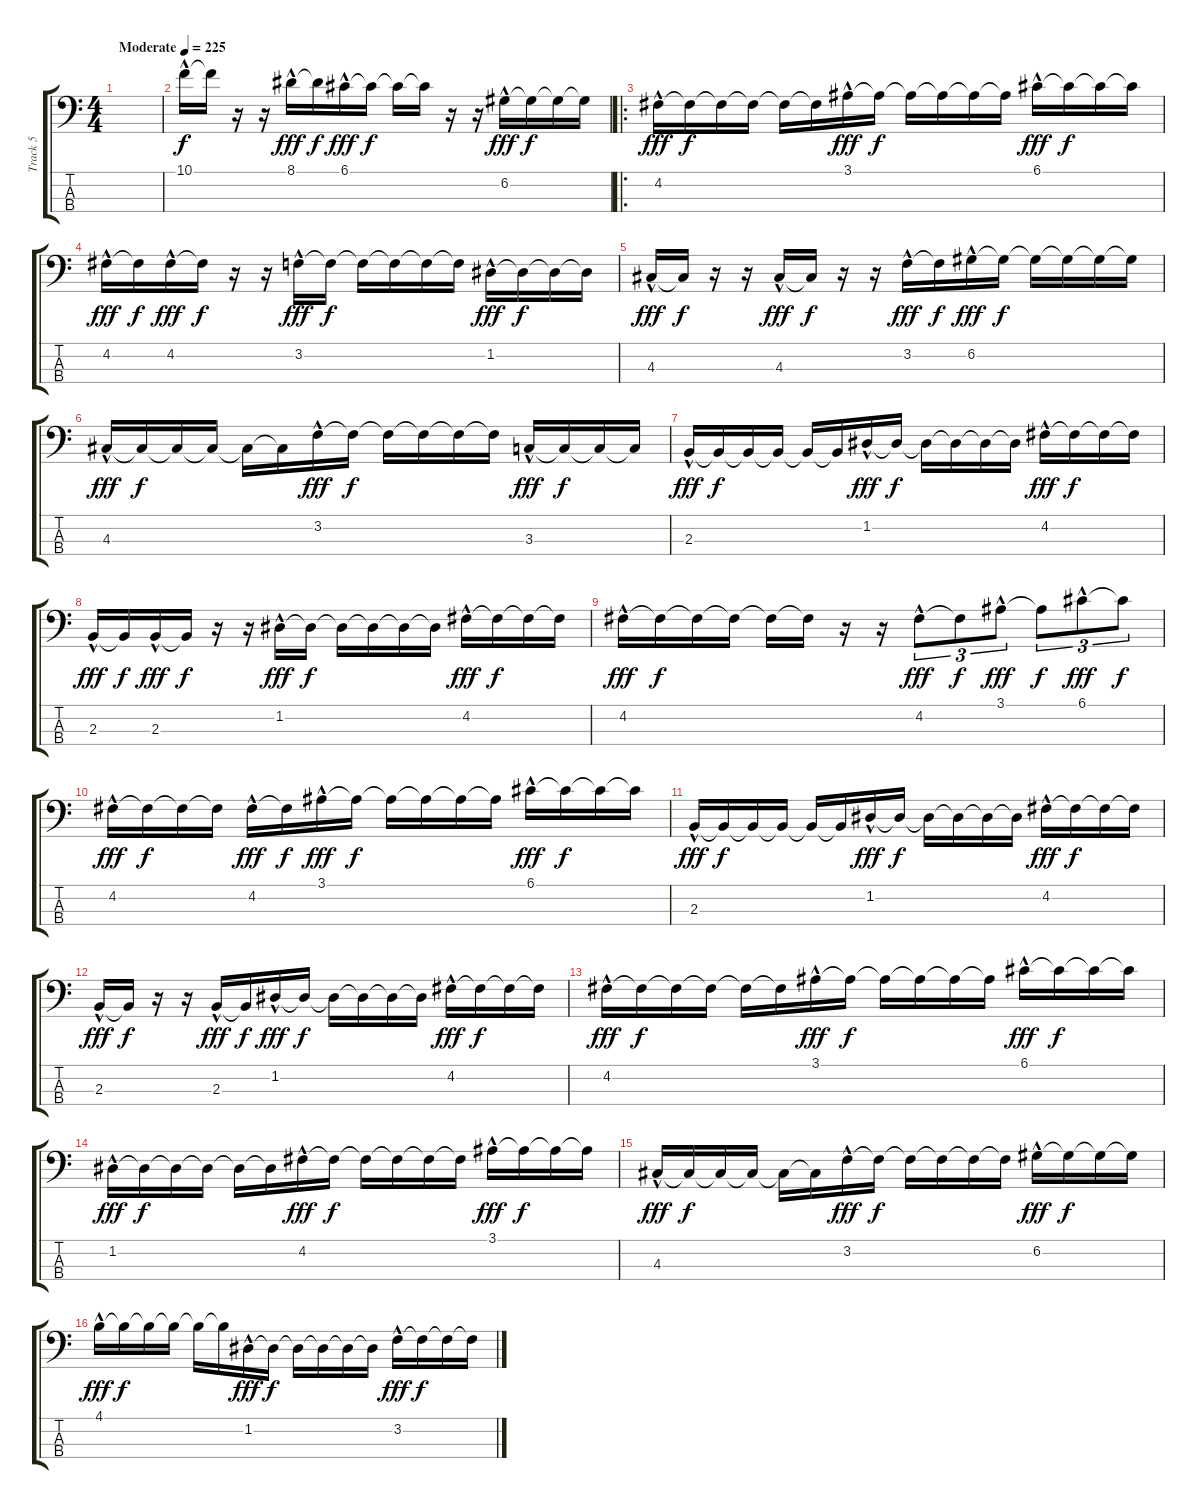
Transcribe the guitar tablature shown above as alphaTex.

\track ("Track 5" "Track 5") {instrument electricbassfinger}
\staff {score tabs}
\tuning (G2 D2 A1 E1) {hide}
\ts (4 4)
\tempo (225 "Moderate")
\clef f4
\ks c
|
10.1{hac}.16 10.1{t}.16{dy f} r.16 r.16 8.1{hac}.16{dy fff} 8.1{t}.16{dy f} 6.1{hac}.16{dy fff} 6.1{t}.16{dy f} 6.1{t}.16 6.1{t}.16 r.16 r.16 6.2{hac}.16{dy fff} 6.2{t}.16{dy f} 6.2{t}.16 6.2{t}.16 |
\ro
4.2{hac}.16{dy fff} 4.2{t}.16{dy f} 4.2{t}.16 4.2{t}.16 4.2{t}.16 4.2{t}.16 3.1{hac}.16{dy fff} 3.1{t}.16{dy f} 3.1{t}.16 3.1{t}.16 3.1{t}.16 3.1{t}.16 6.1{hac}.16{dy fff} 6.1{t}.16{dy f} 6.1{t}.16 6.1{t}.16 |
4.2{hac}.16{dy fff} 4.2{t}.16{dy f} 4.2{hac}.16{dy fff} 4.2{t}.16{dy f} r.16 r.16 3.2{hac}.16{dy fff} 3.2{t}.16{dy f} 3.2{t}.16 3.2{t}.16 3.2{t}.16 3.2{t}.16 1.2{hac}.16{dy fff} 1.2{t}.16{dy f} 1.2{t}.16 1.2{t}.16 |
4.3{hac}.16{dy fff} 4.3{t}.16{dy f} r.16 r.16 4.3{hac}.16{dy fff} 4.3{t}.16{dy f} r.16 r.16 3.2{hac}.16{dy fff} 3.2{t}.16{dy f} 6.2{hac}.16{dy fff} 6.2{t}.16{dy f} 6.2{t}.16 6.2{t}.16 6.2{t}.16 6.2{t}.16 |
4.3{hac}.16{dy fff} 4.3{t}.16{dy f} 4.3{t}.16 4.3{t}.16 4.3{t}.16 4.3{t}.16 3.2{hac}.16{dy fff} 3.2{t}.16{dy f} 3.2{t}.16 3.2{t}.16 3.2{t}.16 3.2{t}.16 3.3{hac}.16{dy fff} 3.3{t}.16{dy f} 3.3{t}.16 3.3{t}.16 |
2.3{hac}.16{dy fff} 2.3{t}.16{dy f} 2.3{t}.16 2.3{t}.16 2.3{t}.16 2.3{t}.16 1.2{hac}.16{dy fff} 1.2{t}.16{dy f} 1.2{t}.16 1.2{t}.16 1.2{t}.16 1.2{t}.16 4.2{hac}.16{dy fff} 4.2{t}.16{dy f} 4.2{t}.16 4.2{t}.16 |
2.3{hac}.16{dy fff} 2.3{t}.16{dy f} 2.3{hac}.16{dy fff} 2.3{t}.16{dy f} r.16 r.16 1.2{hac}.16{dy fff} 1.2{t}.16{dy f} 1.2{t}.16 1.2{t}.16 1.2{t}.16 1.2{t}.16 4.2{hac}.16{dy fff} 4.2{t}.16{dy f} 4.2{t}.16 4.2{t}.16 |
4.2{hac}.16{dy fff} 4.2{t}.16{dy f} 4.2{t}.16 4.2{t}.16 4.2{t}.16 4.2{t}.16 r.16 r.16 4.2{hac}.8{tu (3 2) dy fff} 4.2{t}.8{tu (3 2) dy f} 3.1{hac}.8{tu (3 2) dy fff} 3.1{t}.8{tu (3 2) dy f} 6.1{hac}.8{tu (3 2) dy fff} 6.1{t}.8{tu (3 2) dy f} |
4.2{hac}.16{dy fff} 4.2{t}.16{dy f} 4.2{t}.16 4.2{t}.16 4.2{hac}.16{dy fff} 4.2{t}.16{dy f} 3.1{hac}.16{dy fff} 3.1{t}.16{dy f} 3.1{t}.16 3.1{t}.16 3.1{t}.16 3.1{t}.16 6.1{hac}.16{dy fff} 6.1{t}.16{dy f} 6.1{t}.16 6.1{t}.16 |
2.3{hac}.16{dy fff} 2.3{t}.16{dy f} 2.3{t}.16 2.3{t}.16 2.3{t}.16 2.3{t}.16 1.2{hac}.16{dy fff} 1.2{t}.16{dy f} 1.2{t}.16 1.2{t}.16 1.2{t}.16 1.2{t}.16 4.2{hac}.16{dy fff} 4.2{t}.16{dy f} 4.2{t}.16 4.2{t}.16 |
2.3{hac}.16{dy fff} 2.3{t}.16{dy f} r.16 r.16 2.3{hac}.16{dy fff} 2.3{t}.16{dy f} 1.2{hac}.16{dy fff} 1.2{t}.16{dy f} 1.2{t}.16 1.2{t}.16 1.2{t}.16 1.2{t}.16 4.2{hac}.16{dy fff} 4.2{t}.16{dy f} 4.2{t}.16 4.2{t}.16 |
4.2{hac}.16{dy fff} 4.2{t}.16{dy f} 4.2{t}.16 4.2{t}.16 4.2{t}.16 4.2{t}.16 3.1{hac}.16{dy fff} 3.1{t}.16{dy f} 3.1{t}.16 3.1{t}.16 3.1{t}.16 3.1{t}.16 6.1{hac}.16{dy fff} 6.1{t}.16{dy f} 6.1{t}.16 6.1{t}.16 |
1.2{hac}.16{dy fff} 1.2{t}.16{dy f} 1.2{t}.16 1.2{t}.16 1.2{t}.16 1.2{t}.16 4.2{hac}.16{dy fff} 4.2{t}.16{dy f} 4.2{t}.16 4.2{t}.16 4.2{t}.16 4.2{t}.16 3.1{hac}.16{dy fff} 3.1{t}.16{dy f} 3.1{t}.16 3.1{t}.16 |
4.3{hac}.16{dy fff} 4.3{t}.16{dy f} 4.3{t}.16 4.3{t}.16 4.3{t}.16 4.3{t}.16 3.2{hac}.16{dy fff} 3.2{t}.16{dy f} 3.2{t}.16 3.2{t}.16 3.2{t}.16 3.2{t}.16 6.2{hac}.16{dy fff} 6.2{t}.16{dy f} 6.2{t}.16 6.2{t}.16 |
4.1{hac}.16{dy fff} 4.1{t}.16{dy f} 4.1{t}.16 4.1{t}.16 4.1{t}.16 4.1{t}.16 1.2{hac}.16{dy fff} 1.2{t}.16{dy f} 1.2{t}.16 1.2{t}.16 1.2{t}.16 1.2{t}.16 3.2{hac}.16{dy fff} 3.2{t}.16{dy f} 3.2{t}.16 3.2{t}.16
